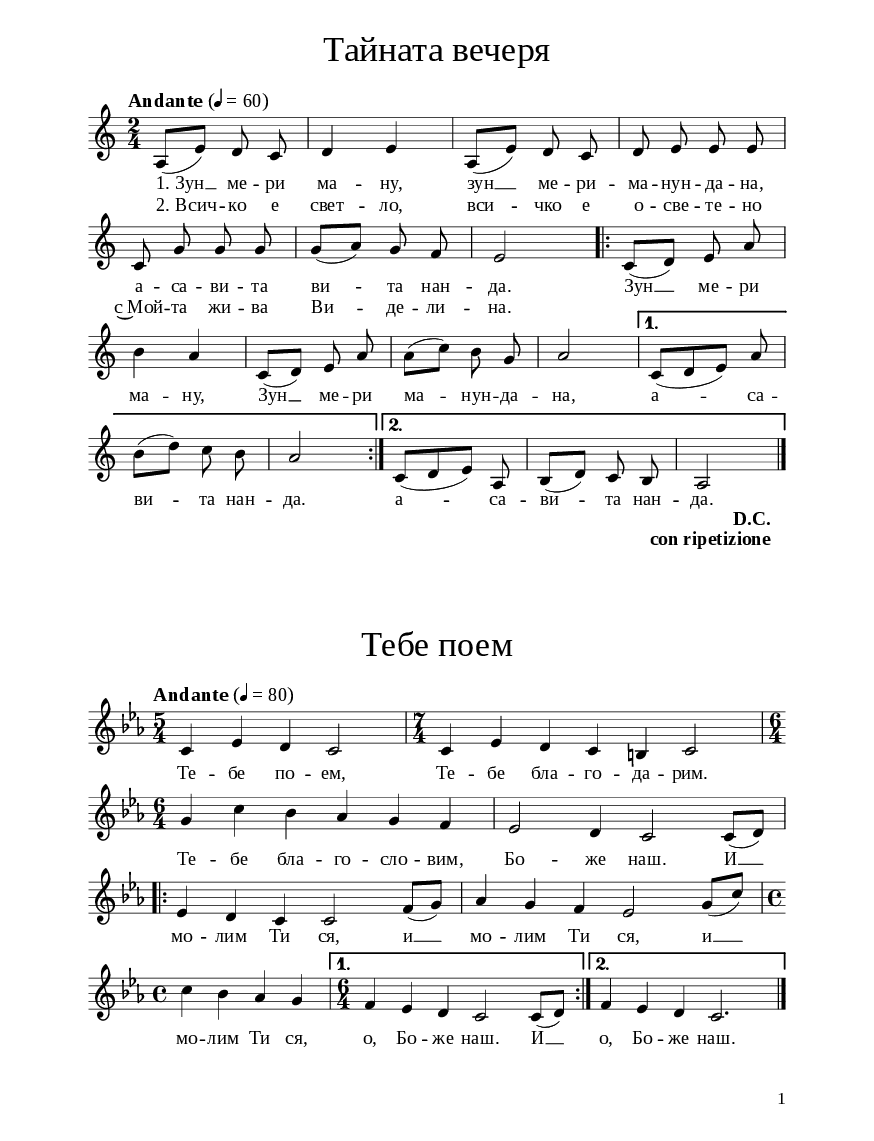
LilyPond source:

\version "2.24.3"

% include paper part and global functions
\include "include/globals.ily"

\bookpart {
  \label #'ref066_1
  \tocItem \markup "Тайната вечеря"
  \include "include/bookpart-paper.ily"
  \score {
    \include "include/score-layout.ily"

    \new Voice \absolute  {
      \clef treble
      \key a \minor
      \time 2/4
      \tempoFunc "Andante" 4 "60"
      \autoBeamOff

      a8 ([ e'8 ]) d'8 c'8 | d'4 e'4 | a8 ([ e'8 ])  d'8 c'8 | d'8 e'8 e'8 e'8 \break |
      c'8 g'8 g'8 g'8 | g'8 ([a'8]) g'8 f'8 | e'2 \repeat volta 2 {
        c'8 ([ d'8 ]) e'8 a'8 |\break
        b'4 a'4 | c'8 ([ d'8 ]) e'8 a'8 | a'8 ([ c''8 ]) b'8 g'8 | a'2 |
      } \alternative {
        {
          c'8 ([ d' e' ]) a'  | \break
          b'8 ([ d''8 ]) c''8 b'8 | a'2 |
        } {  c'8 ([ d'8 e'8 ]) a8 | b8 ([ d'8 ]) c'8 b8 | a2 | \bar "|." \break }
      }
    }

    \addlyrics {
      "1. Зун" __ ме -- ри ма -- ну, зун __ ме -- ри -- ма -- нун -- да -- на,
      а -- са -- ви -- та ви -- та нан -- да. Зун __ ме -- ри
      ма -- ну, Зун __ ме -- ри ма -- нун -- да -- на, а -- са --
      ви -- та  нан -- да.  а -- са -- ви -- та  нан -- да.
    }

    \addlyrics {
      "2. Всич" -- ко е свет -- ло, вси -- чко е о -- све -- те -- но
      с~Мой -- та жи -- ва Ви -- де -- ли -- на.
    }

    \header {
      title = \titleFunc #'ref_desc_3 "Тайната вечеря" "Tajnata večerja"
    }

    \midi{}

  } % score
  \markup \dc-two "D.C." "con ripetizione"
\markup \vspace #3

 \label #'ref066_2
  \tocItem \markup "Тебе поем"
  \paper {
    print-all-headers = ##t
    print-page-number = ##t
    print-first-page-number = ##t

    % put page numbers on the bottom
    oddHeaderMarkup = \markup ""
    evenHeaderMarkup = \markup ""
    oddFooterMarkup = \markup
    \fill-line {
      ""
      \if \should-print-page-number \fromproperty #'page:page-number-string
    }
    evenFooterMarkup = \markup
    \fill-line {
      \if \should-print-page-number \fromproperty #'page:page-number-string
      ""
    }

    left-margin = 1.5\cm
    right-margin = 1.5\cm
    top-margin = 1.6\cm
    bottom-margin = 1.2\cm
    ragged-bottom = ##t % do not spread the staves to fill the whole vertical space

    % change distance between staves
    system-system-spacing =
    #'((basic-distance . 9.5)
       (minimum-distance . 6)
       (padding . 1)
       (stretchability . 12))
  }
  \score {
    \include "include/score-layout.ily"

    \new Voice \absolute  {
      \clef treble
      \key c \minor
      \time 5/4
      \tempoFunc "Andante" 4 "80"
      c'4 es'4 d'4 c'2 | \time 7/4 c'4 es'4 d'4 c'4 b4 c'2 |  \break
      \time 6/4 g'4 c''4 bes'4 as'4 g'4 f'4 |  es'2 d'4 c'2 c'8 ( d'8 ) | \break
      \repeat volta 2 {
        es'4 d'4 c'4 c'2 f'8 ( g'8 ) | as'4 g'4 f'4 es'2  g'8 ( c''8 ) | \time 4/4 \break
        c''4 bes'4 as'4 g'4
      } \alternative {
        { \time 6/4 f'4 es'4 d'4 c'2 c'8 ( d'8 ) }
        {
          f'4 \override Staff.BarLine.stencil = ##f es'4 d'4 c'2.
          \revert Staff.BarLine.stencil
          \bar "|."
        }
      }
    }

    \addlyrics {
      Те -- бе по -- ем, Те -- бе бла -- го -- да -- рим.
      Те -- бе бла -- го -- сло -- вим, Бо -- же наш.  И __
      мо -- лим Ти ся, и __  мо -- лим Ти ся,  и __
      мо -- лим Ти ся, o, Бо -- же наш. И __ o, Бо -- же наш.
    }

    \header {
      title = \titleFunc #'ref_desc_4 "Тебе поем" "Tebe poem"
    }

    \midi{}

  } % score
  

} % bookpart
